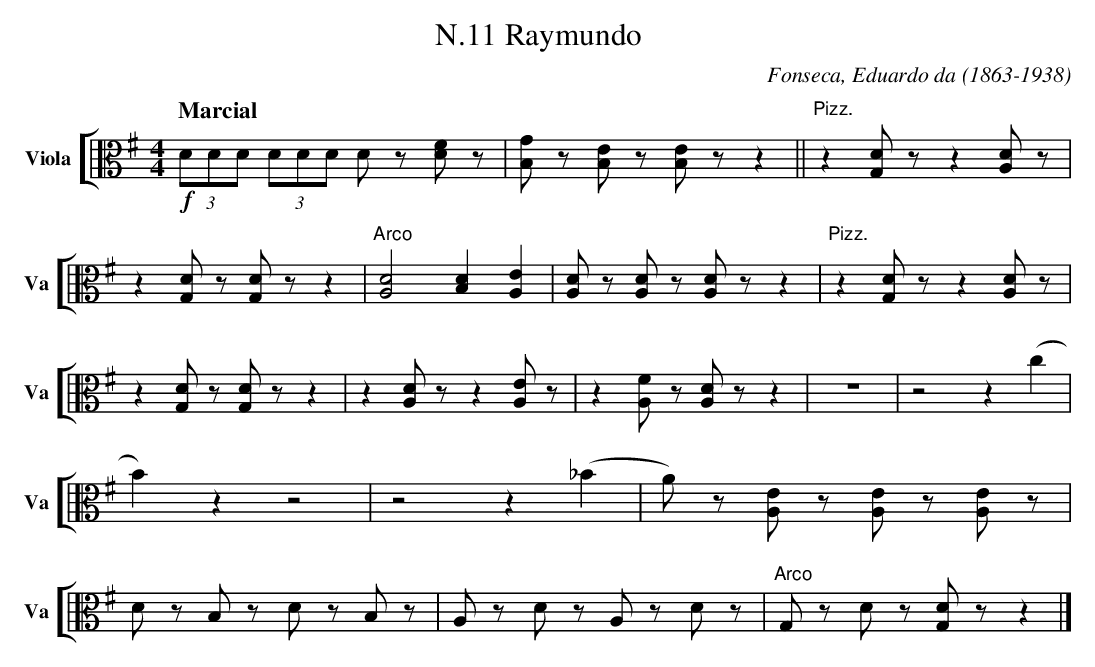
X:1
T:N.11 Raymundo
C:Fonseca, Eduardo da (1863-1938)
M:4/4
L:1/4
K:G
V: 4 clef=alto name="Viola" sname="Va"
%%staves [ 4 ]
   [Q:"Marcial"] !f!(3D/D/D/ (3D/D/D/ D/z/ [DF]/z/ | [B,G]/z/ [B,E]/z/ [B,E]/z/ z ||  \
   "Pizz." z [G,D]/z/ z [A,D]/z/ | z [G,D]/z/ [G,D]/z/ z | "Arco" [A,D]2 [B,D][A,E] | \
   [A,D]/z/ [A,D]/z/ [A,D]/z/  z | "Pizz." z [G,D]/z/ z [A,D]/z/ | z [G,D]/z/ [G,D]/z/ z | \
   z [A,D]/z/ z [A,E]/z/ | z [A,F]/z/ [A,D]/z/ z | z4 | z2z (c | B) zz2 | \
   z2z (_B|A/)z/ [A,E]/z/ [A,E]/z/ [A,E]/z/ | D/z/ B,/z/ D/z/ B,/z/ | \
   A,/z/ D/z/ A,/z/ D/z/ | "Arco" G,/z/ D/z/ [G,D]/z/ z |] \
